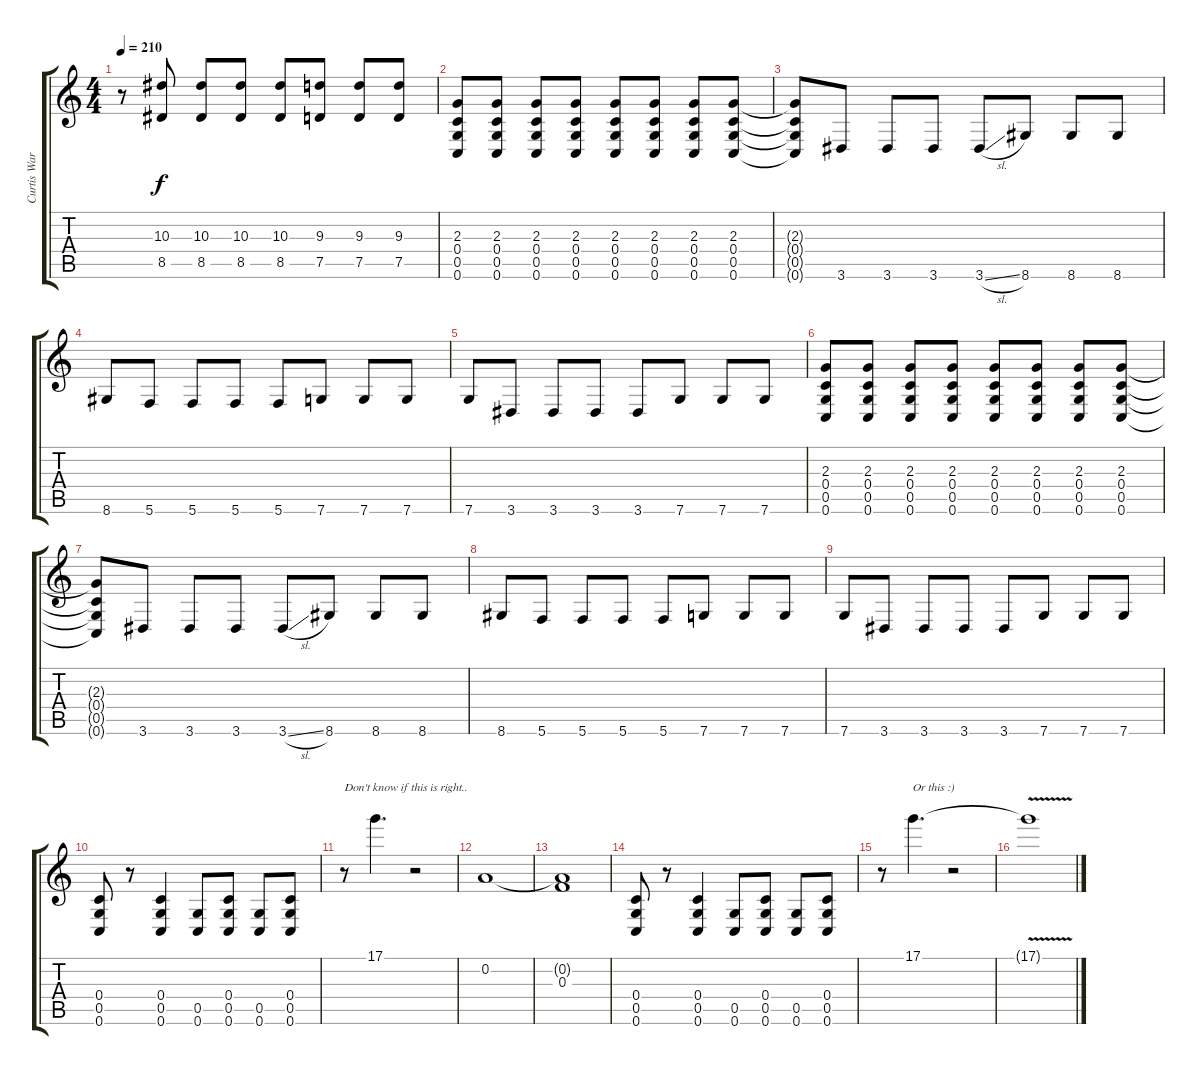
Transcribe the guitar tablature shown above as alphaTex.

\track ("Curtis Ward" "Curtis War") {instrument distortionguitar}
\staff {score tabs}
\tuning (D4 A3 F3 C3 G2 C2) {hide}
\ts (4 4)
\tempo 210
\clef g2
\ks c
r.8{dy f} (10.3 8.5).8 (10.3 8.5).8 (10.3 8.5).8 (10.3 8.5).8 (9.3 7.5).8 (9.3 7.5).8 (9.3 7.5).8 |
(2.3 0.4 0.5 0.6).8 (2.3 0.4 0.5 0.6).8 (2.3 0.4 0.5 0.6).8 (2.3 0.4 0.5 0.6).8 (2.3 0.4 0.5 0.6).8 (2.3 0.4 0.5 0.6).8 (2.3 0.4 0.5 0.6).8 (2.3 0.4 0.5 0.6).8 |
(2.3{t} 0.4{t} 0.5{t} 0.6{t}).8 3.6.8 3.6.8 3.6.8 3.6{sl}.8 8.6.8 8.6.8 8.6.8 |
8.6.8 5.6.8 5.6.8 5.6.8 5.6.8 7.6.8 7.6.8 7.6.8 |
7.6.8 3.6.8 3.6.8 3.6.8 3.6.8 7.6.8 7.6.8 7.6.8 |
(2.3 0.4 0.5 0.6).8 (2.3 0.4 0.5 0.6).8 (2.3 0.4 0.5 0.6).8 (2.3 0.4 0.5 0.6).8 (2.3 0.4 0.5 0.6).8 (2.3 0.4 0.5 0.6).8 (2.3 0.4 0.5 0.6).8 (2.3 0.4 0.5 0.6).8 |
(2.3{t} 0.4{t} 0.5{t} 0.6{t}).8 3.6.8 3.6.8 3.6.8 3.6{sl}.8 8.6.8 8.6.8 8.6.8 |
8.6.8 5.6.8 5.6.8 5.6.8 5.6.8 7.6.8 7.6.8 7.6.8 |
7.6.8 3.6.8 3.6.8 3.6.8 3.6.8 7.6.8 7.6.8 7.6.8 |
(0.4 0.5 0.6).8 r.8 (0.4 0.5 0.6).4 (0.5 0.6).8 (0.4 0.5 0.6).8 (0.5 0.6).8 (0.4 0.5 0.6).8 |
r.8{txt "Don't know if this is right.."} 17.1.4{d} r.2 |
0.2.1 |
(0.2{t} 0.3).1 |
(0.4 0.5 0.6).8 r.8 (0.4 0.5 0.6).4 (0.5 0.6).8 (0.4 0.5 0.6).8 (0.5 0.6).8 (0.4 0.5 0.6).8 |
r.8 17.1.4{d txt "Or this :)"} r.2 |
17.1{v t}.1
